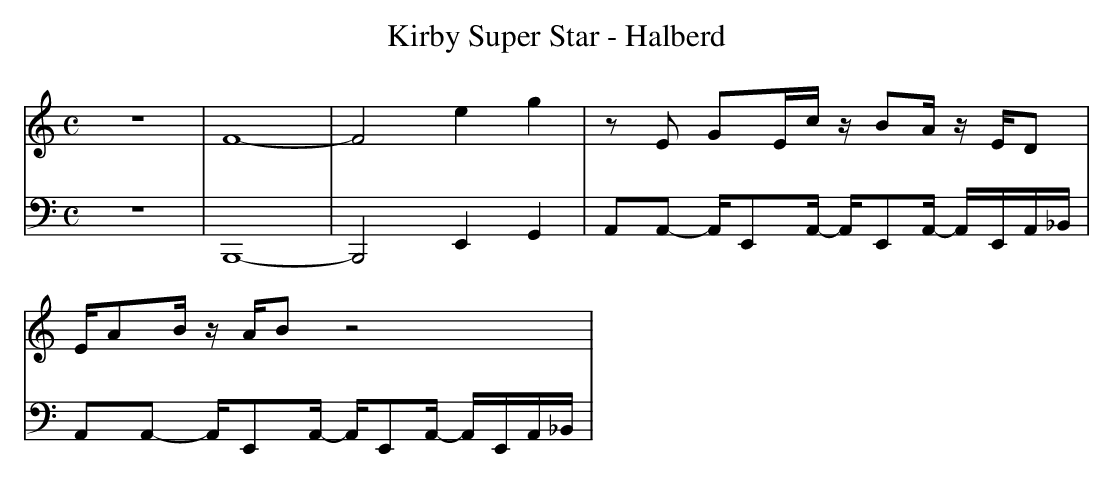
X:1
T:Kirby Super Star - Halberd
M:C
L:1/16
V:T treble
V:B bass
K:C
[V:T] z16                                             | F16-    | F8    e4 g4     | z2        E2 G2Ec z B2A z ED2                   |
[V:B] z16                                             | B,,,16- | B,,,8 E,,4 G,,4 | A,,2A,,2- A,,E,,2A,,- A,,E,,2A,,- A,,E,,A,,_B,, |
[V:T] EA2B      z AB2 z8                              |
[V:B] A,,2A,,2- A,,E,,2A,,- A,,E,,2A,,- A,,E,,A,,_B,, |
